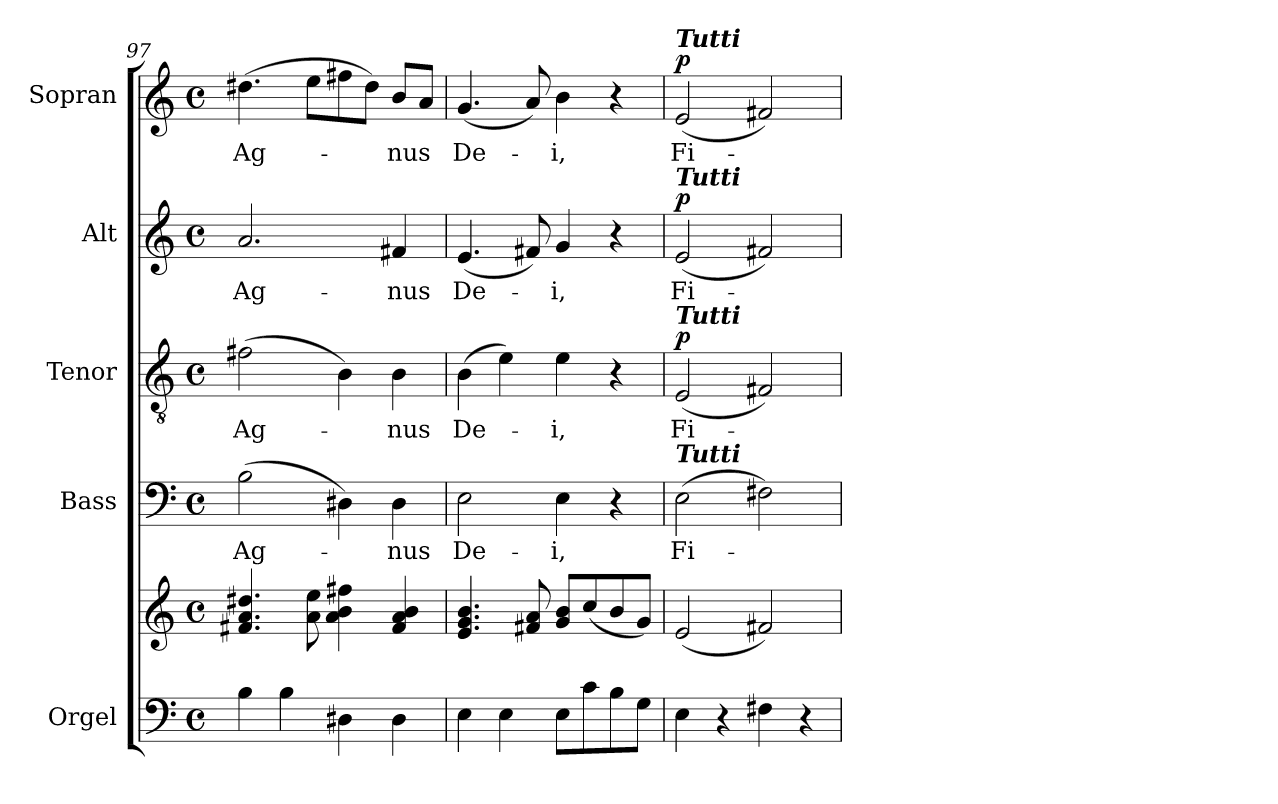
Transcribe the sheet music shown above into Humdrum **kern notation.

**kern	**kern	**kern	**text	**kern	**text	**dynam	**kern	**text	**dynam	**kern	**text	**dynam
*part5	*part5	*part4	*part4	*part3	*part3	*part3	*part2	*part2	*part2	*part1	*part1	*part1
*staff6	*staff5	*staff4	*staff4	*staff3	*staff3	*staff3	*staff2	*staff2	*staff2	*staff1	*staff1	*staff1
*I"Orgel	*	*I"Bass	*	*I"Tenor	*	*	*I"Alt	*	*	*I"Sopran	*	*
*I'Org.	*	*I'B.	*	*I'T.	*	*	*I'A.	*	*	*I'S.	*	*
!!LO:LB:g=z
*clefF4	*clefG2	*clefF4	*	*clefGv2	*	*	*clefG2	*	*	*clefG2	*	*
*k[]	*k[]	*k[]	*	*k[]	*	*	*k[]	*	*	*k[]	*	*
*C:	*C:	*C:	*	*C:	*	*	*C:	*	*	*C:	*	*
*M4/4	*M4/4	*M4/4	*	*M4/4	*	*	*M4/4	*	*	*M4/4	*	*
*met(c)	*met(c)	*met(c)	*	*met(c)	*	*	*met(c)	*	*	*met(c)	*	*
=97	=97	=97	=97	=97	=97	=97	=97	=97	=97	=97	=97	=97
!	!	!	!LO:LY:b	!	!LO:LY:b	!	!	!LO:LY:b	!	!	!LO:LY:b	!
4B\	4.f#X/ 4.a/ 4.dd#X/	(>2B\	Ag-	(>2f#X\	Ag-	.	2.a/	Ag-	.	(>4.dd#X\	Ag-	.
4B\	.	.	.	.	.	.	.	.	.	.	.	.
.	8a\ 8ee\	.	.	.	.	.	.	.	.	8ee\L	.	.
4D#X\	4a\ 4b\ 4ff#X\	4D#X\)	.	4B\)	.	.	.	.	.	8ff#X\	.	.
.	.	.	.	.	.	.	.	.	.	8dd#\J)	.	.
!	!	!	!LO:LY:b	!	!LO:LY:b	!	!	!LO:LY:b	!	!	!LO:LY:b	!
4D#\	4f#/ 4a/ 4b/	4D#\	-nus	4B\	-nus	.	4f#X/	-nus	.	8b/L	-nus	.
.	.	.	.	.	.	.	.	.	.	8a/J	.	.
=98	=98	=98	=98	=98	=98	=98	=98	=98	=98	=98	=98	=98
!	!	!	!LO:LY:b	!	!LO:LY:b	!	!	!LO:LY:b	!	!	!LO:LY:b	!
4E\	4.e/ 4.g/ 4.b/	2E\	De-	(>4B\	De-	.	(<4.e/	De-	.	(<4.g/	De-	.
4E\	.	.	.	4e\)	.	.	.	.	.	.	.	.
.	8f#X/ 8a/	.	.	.	.	.	8f#X/)	.	.	8a/)	.	.
!	!	!	!LO:LY:b	!	!LO:LY:b	!	!	!LO:LY:b	!	!	!LO:LY:b	!
8E\L	8g/ 8b/L	4E\	-i,	4e\	-i,	.	4g/	-i,	.	4b\	-i,	.
8c\	(<8cc/	.	.	.	.	.	.	.	.	.	.	.
8B\	8b/	4r	.	4r	.	.	4r	.	.	4r	.	.
8G\J	8g/J)	.	.	.	.	.	.	.	.	.	.	.
=99	=99	=99	=99	=99	=99	=99	=99	=99	=99	=99	=99	=99
!	!	!	!	!	!	!	!	!	!	!LO:TX:a:Bi:t=Tutti	!	!
!	!	!	!	!	!	!	!LO:TX:a:Bi:t=Tutti	!	!	!	!	!
!	!	!	!	!LO:TX:a:Bi:t=Tutti	!	!	!	!	!	!	!	!
!	!	!LO:TX:a:Bi:t=Tutti	!	!	!	!	!	!	!	!	!	!
!	!	!	!LO:LY:b	!	!LO:LY:b	!LO:DY:a	!	!LO:LY:b	!LO:DY:a	!	!LO:LY:b	!LO:DY:a
4E\	(<2e/	(>2E\	Fi-	(<2E/	Fi-	p	(<2e/	Fi-	p	(<2e/	Fi-	p
4r	.	.	.	.	.	.	.	.	.	.	.	.
4F#X\	2f#X/)	2F#X\)	.	2F#X/)	.	.	2f#X/)	.	.	2f#X/)	.	.
4r	.	.	.	.	.	.	.	.	.	.	.	.
=	=	=	=	=	=	=	=	=	=	=	=	=
*-	*-	*-	*-	*-	*-	*-	*-	*-	*-	*-	*-	*-
